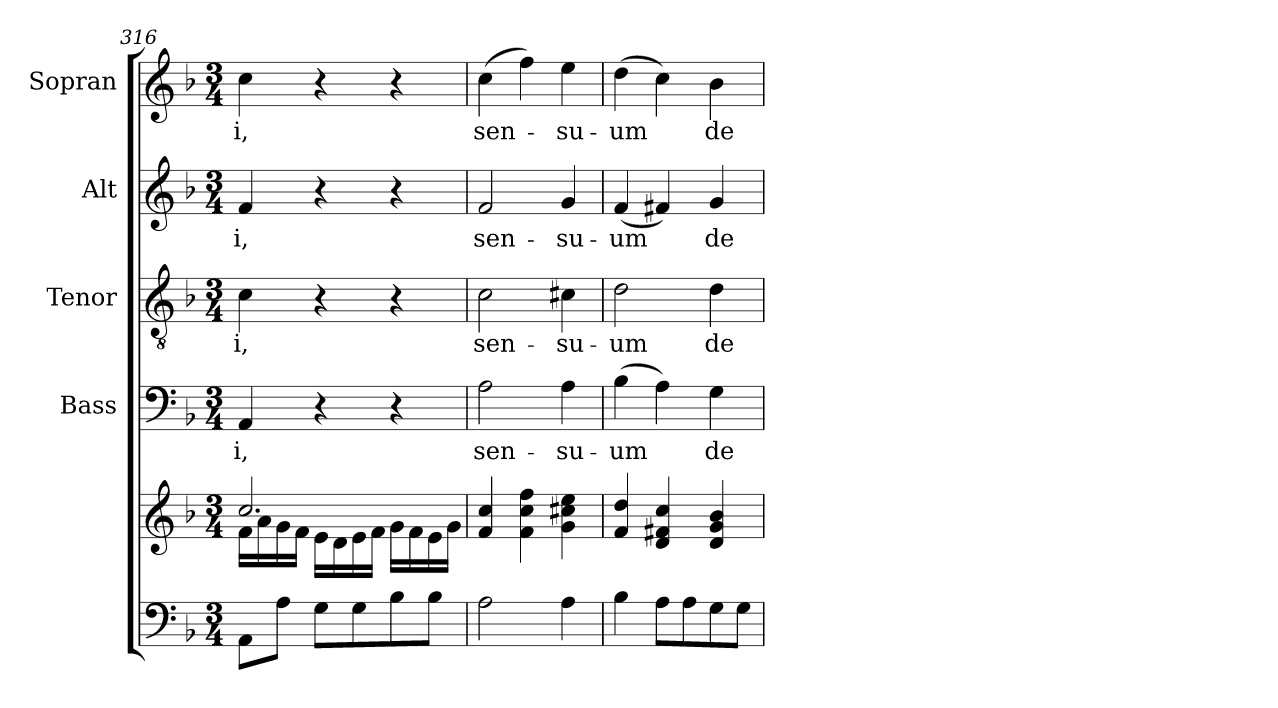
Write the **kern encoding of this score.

**kern	**kern	**kern	**text	**kern	**text	**kern	**text	**kern	**text
*part5	*part5	*part4	*part4	*part3	*part3	*part2	*part2	*part1	*part1
*staff6	*staff5	*staff4	*staff4	*staff3	*staff3	*staff2	*staff2	*staff1	*staff1
*	*	*I"Bass	*	*I"Tenor	*	*I"Alt	*	*I"Sopran	*
*	*	*I'B.	*	*I'T.	*	*I'A.	*	*I'S.	*
*clefF4	*clefG2	*clefF4	*	*clefGv2	*	*clefG2	*	*clefG2	*
*k[b-]	*k[b-]	*k[b-]	*	*k[b-]	*	*k[b-]	*	*k[b-]	*
*F:	*F:	*F:	*	*F:	*	*F:	*	*F:	*
*M3/4	*M3/4	*M3/4	*	*M3/4	*	*M3/4	*	*M3/4	*
=316	=316	=316	=316	=316	=316	=316	=316	=316	=316
*	*^	*	*	*	*	*	*	*	*
!	!	!	!	!LO:LY:b	!	!LO:LY:b	!	!LO:LY:b	!	!LO:LY:b
8AA\L	2.cc/	16f\LL	4AA/	-i,	4c\	-i,	4f/	-i,	4cc\	-i,
.	.	16a\	.	.	.	.	.	.	.	.
8A\J	.	16g\	.	.	.	.	.	.	.	.
.	.	16f\JJ	.	.	.	.	.	.	.	.
8G\L	.	16e\LL	4r	.	4r	.	4r	.	4r	.
.	.	16d\	.	.	.	.	.	.	.	.
8G\	.	16e\	.	.	.	.	.	.	.	.
.	.	16f\JJ	.	.	.	.	.	.	.	.
8B-\	.	16g\LL	4r	.	4r	.	4r	.	4r	.
.	.	16f\	.	.	.	.	.	.	.	.
8B-\J	.	16e\	.	.	.	.	.	.	.	.
.	.	16g\JJ	.	.	.	.	.	.	.	.
=317	=317	=317	=317	=317	=317	=317	=317	=317	=317	=317
!	!	!	!	!LO:LY:b	!	!LO:LY:b	!	!LO:LY:b	!	!LO:LY:b
*	*v	*v	*	*	*	*	*	*	*	*
2A\	4f/ 4cc/	2A\	sen-	2c\	sen-	2f/	sen-	(>4cc\	sen-
.	4f\ 4cc\ 4ff\	.	.	.	.	.	.	4ff\)	.
!	!	!	!LO:LY:b	!	!LO:LY:b	!	!LO:LY:b	!	!LO:LY:b
4A\	4g\ 4cc#X\ 4ee\	4A\	-su-	4c#X\	-su-	4g/	-su-	4ee\	-su-
=318	=318	=318	=318	=318	=318	=318	=318	=318	=318
!	!	!	!LO:LY:b	!	!LO:LY:b	!	!LO:LY:b	!	!LO:LY:b
4B-\	4f/ 4dd/	(>4B-\	-um	2d\	-um	(<4f/	-um	(>4dd\	-um
8A\L	4d/ 4f#X/ 4cc/	4A\)	.	.	.	4f#X/)	.	4cc\)	.
8A\	.	.	.	.	.	.	.	.	.
!	!	!	!LO:LY:b	!	!LO:LY:b	!	!LO:LY:b	!	!LO:LY:b
8G\	4d/ 4g/ 4b-/	4G\	de-	4d\	de-	4g/	de-	4b-\	de-
8G\J	.	.	.	.	.	.	.	.	.
=	=	=	=	=	=	=	=	=	=
*-	*-	*-	*-	*-	*-	*-	*-	*-	*-
